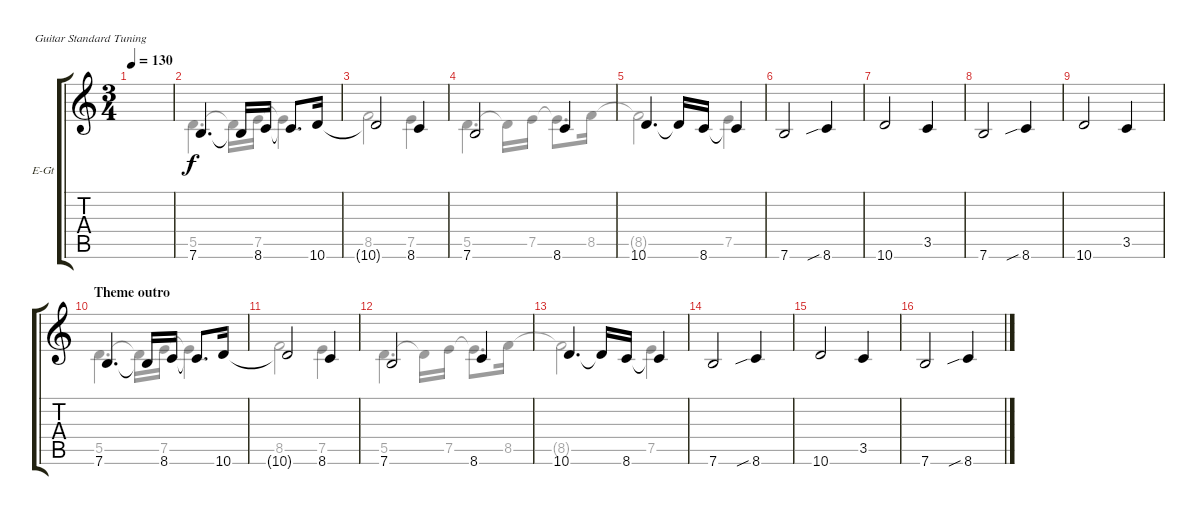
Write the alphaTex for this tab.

\bracketExtendMode groupsimilarinstruments
\firstSystemTrackNameOrientation horizontal
\otherSystemsTrackNameOrientation horizontal
\track ("J-Guitar" "E-Gt") {instrument electricguitarclean}
\staff {score tabs}
\tuning (E4 B3 G3 D3 A2 E2)
\voice
\ts (3 4)
\tempo 130
\clef g2
\ks c
|
7.6.4{d} 7.6{t}.16 8.6.16 8.6{t}.8{d} 10.6.16 |
10.6{t}.2 8.6.4 |
7.6.2 8.6.4 |
10.6.4{d} 10.6{t}.16 8.6.16 8.6{t}.4 |
7.6.2 8.6{sib}.4 |
10.6.2 3.5.4 |
7.6.2 8.6{sib}.4 |
10.6.2 3.5.4 |
\section ("" "Theme outro")
7.6.4{d} 7.6{t}.16 8.6.16 8.6{t}.8{d} 10.6.16 |
10.6{t}.2 8.6.4 |
7.6.2 8.6.4 |
10.6.4{d} 10.6{t}.16 8.6.16 8.6{t}.4 |
7.6.2 8.6{sib}.4 |
10.6.2 3.5.4 |
7.6.2 8.6{sib}.4
\voice
\clef g2
\ottava regular
\simile none
\ks c
|
5.5.4{d} 5.5{t}.16 7.5.16 7.5{t}.4 |
8.5.2 7.5.4 |
5.5.4{d} 5.5{t}.16 7.5.16 7.5{t}.8{d} 8.5.16 |
8.5{t}.2 7.5.4 |
|
|
|
|
5.5.4{d} 5.5{t}.16 7.5.16 7.5{t}.4 |
8.5.2 7.5.4 |
5.5.4{d} 5.5{t}.16 7.5.16 7.5{t}.8{d} 8.5.16 |
8.5{t}.2 7.5.4 |
|
|
